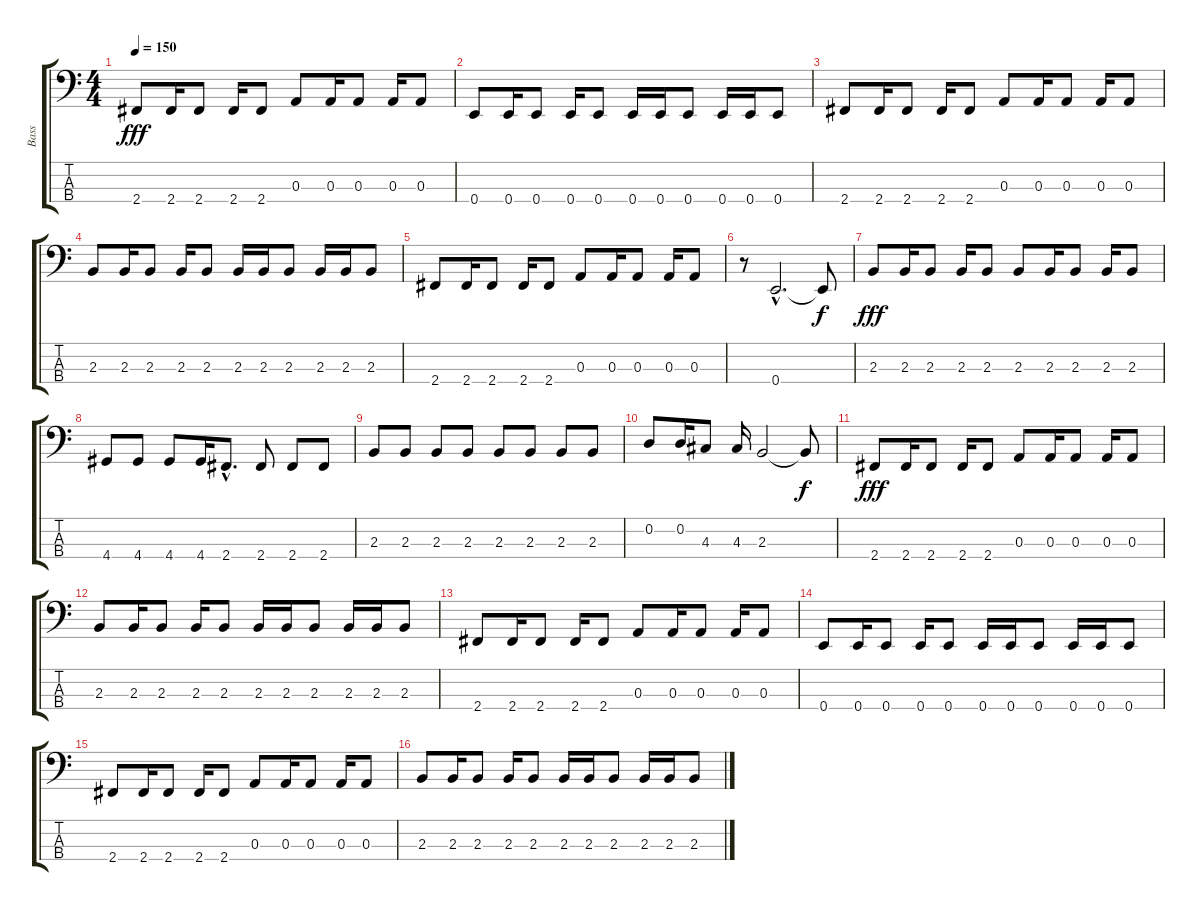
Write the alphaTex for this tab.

\track ("Bass" "Bass") {instrument electricbassfinger}
\staff {score tabs}
\tuning (G2 D2 A1 E1) {hide}
\ts (4 4)
\tempo 150
\clef f4
\ks c
2.4.8{dy fff} 2.4.16 2.4.8 2.4.16 2.4.8 0.3.8 0.3.16 0.3.8 0.3.16 0.3.8 |
0.4.8 0.4.16 0.4.8 0.4.16 0.4.8 0.4.16 0.4.16 0.4.8 0.4.16 0.4.16 0.4.8 |
2.4.8 2.4.16 2.4.8 2.4.16 2.4.8 0.3.8 0.3.16 0.3.8 0.3.16 0.3.8 |
2.3.8 2.3.16 2.3.8 2.3.16 2.3.8 2.3.16 2.3.16 2.3.8 2.3.16 2.3.16 2.3.8 |
2.4.8 2.4.16 2.4.8 2.4.16 2.4.8 0.3.8 0.3.16 0.3.8 0.3.16 0.3.8 |
r.8 0.4{hac}.2{d} 0.4{t}.8{dy f} |
2.3.8{dy fff} 2.3.16 2.3.8 2.3.16 2.3.8 2.3.8 2.3.16 2.3.8 2.3.16 2.3.8 |
4.4.8 4.4.8 4.4.8 4.4.16 2.4{hac}.8{d} 2.4.8 2.4.8 2.4.8 |
2.3.8 2.3.8 2.3.8 2.3.8 2.3.8 2.3.8 2.3.8 2.3.8 |
0.2.8 0.2.16 4.3.8 4.3.16 2.3.2 2.3{t}.8{dy f} |
2.4.8{dy fff} 2.4.16 2.4.8 2.4.16 2.4.8 0.3.8 0.3.16 0.3.8 0.3.16 0.3.8 |
2.3.8 2.3.16 2.3.8 2.3.16 2.3.8 2.3.16 2.3.16 2.3.8 2.3.16 2.3.16 2.3.8 |
2.4.8 2.4.16 2.4.8 2.4.16 2.4.8 0.3.8 0.3.16 0.3.8 0.3.16 0.3.8 |
0.4.8 0.4.16 0.4.8 0.4.16 0.4.8 0.4.16 0.4.16 0.4.8 0.4.16 0.4.16 0.4.8 |
2.4.8 2.4.16 2.4.8 2.4.16 2.4.8 0.3.8 0.3.16 0.3.8 0.3.16 0.3.8 |
2.3.8 2.3.16 2.3.8 2.3.16 2.3.8 2.3.16 2.3.16 2.3.8 2.3.16 2.3.16 2.3.8
